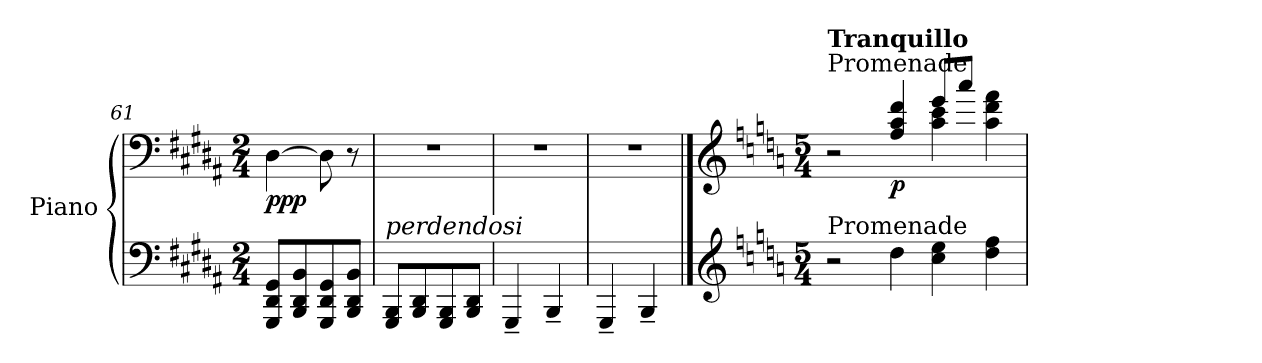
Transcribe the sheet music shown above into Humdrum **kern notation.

**kern	**kern	**dynam
*part1	*part1	*part1
*staff2	*staff1	*staff1/2
*I"Piano	*	*
*I'Pno.	*	*
*clefF4	*clefF4	*
*k[f#c#g#d#a#]	*k[f#c#g#d#a#]	*
*M2/4	*M2/4	*
=61	=61	=61
!	!	!LO:DY:b
8GGG#/ 8DD#/ 8GG#/L	[4D#\	ppp
8BBB/ 8DD#/ 8BB/	.	.
8GGG#/ 8DD#/ 8GG#/	8D#\]	.
8BBB/ 8DD#/ 8BB/J	8r	.
=62	=62	=62
!LO:TX:a:i:t=perdendosi	!	!
8GGG#/ 8BBB/L	2r	.
8BBB/ 8DD#/	.	.
8GGG#/ 8BBB/	.	.
8BBB/ 8DD#/J	.	.
=63	=63	=63
4GGG#~/	2r	.
4BBB~/	.	.
=64	=64	=64
4GGG#~/	2r	.
4BBB~/	.	.
!!LO:LB:g=z
==1	==1	==1
*clefG2	*clefG2	*
*k[]	*k[]	*
*M5/4	*M5/4	*
*	*^	*
!	!LO:TX:a:t=Promenade	!	!
!	!LO:TX:a:B:t=Tranquillo	!	!
!LO:TX:a:t=Promenade	!	!	!
2r	2r	2.ryy	.
!	!	!	!LO:DY:b
4dd\	4ff/ 4aa/ 4ddd/	.	p
4cc\ 4ee\	8eee/L	4aa\ 4ccc\	.
.	8aaa/J	.	.
4dd\ 4ff\	4aa\ 4ddd\ 4fff\	4ryy	.
*	*v	*v	*
=	=	=
*-	*-	*-
